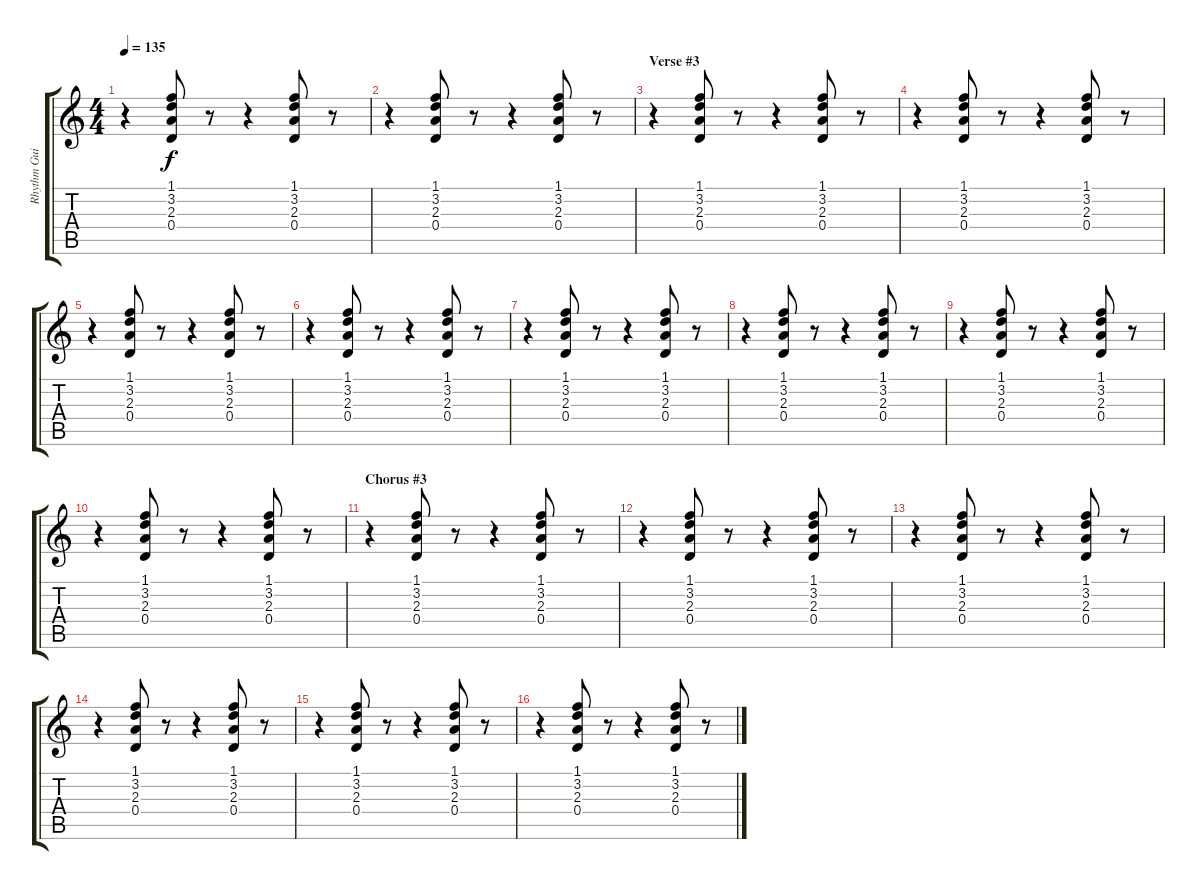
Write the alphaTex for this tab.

\track ("Rhythm Guitar" "Rhythm Gui") {instrument acousticguitarsteel}
\staff {score tabs}
\tuning (E4 B3 G3 D3 A2 D2) {hide}
\ts (4 4)
\tempo 135
\clef g2
\ks c
r.4{dy f} (1.1 3.2 2.3 0.4).8 r.8 r.4 (1.1 3.2 2.3 0.4).8 r.8 |
r.4 (1.1 3.2 2.3 0.4).8 r.8 r.4 (1.1 3.2 2.3 0.4).8 r.8 |
\section ("" "Verse #3")
r.4 (1.1 3.2 2.3 0.4).8 r.8 r.4 (1.1 3.2 2.3 0.4).8 r.8 |
r.4 (1.1 3.2 2.3 0.4).8 r.8 r.4 (1.1 3.2 2.3 0.4).8 r.8 |
r.4 (1.1 3.2 2.3 0.4).8 r.8 r.4 (1.1 3.2 2.3 0.4).8 r.8 |
r.4 (1.1 3.2 2.3 0.4).8 r.8 r.4 (1.1 3.2 2.3 0.4).8 r.8 |
r.4 (1.1 3.2 2.3 0.4).8 r.8 r.4 (1.1 3.2 2.3 0.4).8 r.8 |
r.4 (1.1 3.2 2.3 0.4).8 r.8 r.4 (1.1 3.2 2.3 0.4).8 r.8 |
r.4 (1.1 3.2 2.3 0.4).8 r.8 r.4 (1.1 3.2 2.3 0.4).8 r.8 |
r.4 (1.1 3.2 2.3 0.4).8 r.8 r.4 (1.1 3.2 2.3 0.4).8 r.8 |
\section ("" "Chorus #3")
r.4 (1.1 3.2 2.3 0.4).8 r.8 r.4 (1.1 3.2 2.3 0.4).8 r.8 |
r.4 (1.1 3.2 2.3 0.4).8 r.8 r.4 (1.1 3.2 2.3 0.4).8 r.8 |
r.4 (1.1 3.2 2.3 0.4).8 r.8 r.4 (1.1 3.2 2.3 0.4).8 r.8 |
r.4 (1.1 3.2 2.3 0.4).8 r.8 r.4 (1.1 3.2 2.3 0.4).8 r.8 |
r.4 (1.1 3.2 2.3 0.4).8 r.8 r.4 (1.1 3.2 2.3 0.4).8 r.8 |
r.4 (1.1 3.2 2.3 0.4).8 r.8 r.4 (1.1 3.2 2.3 0.4).8 r.8
